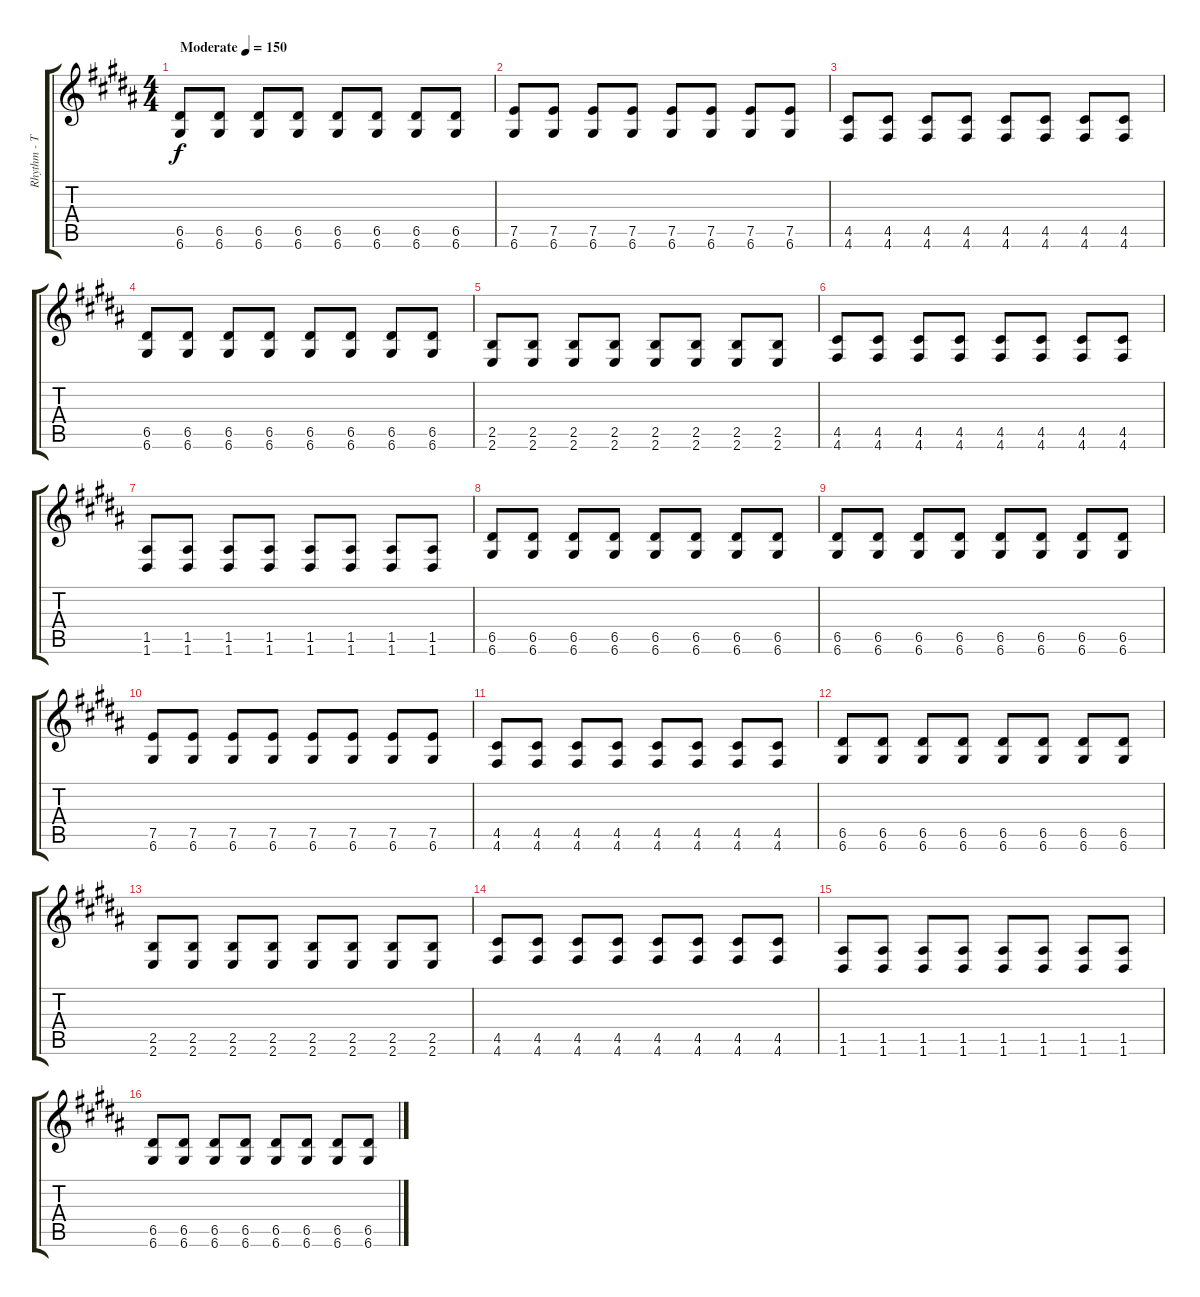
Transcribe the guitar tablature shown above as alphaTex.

\track ("Rhythm - Tim" "Rhythm - T") {instrument distortionguitar}
\staff {score tabs}
\tuning (E4 B3 G3 D3 A2 D2) {hide}
\ts (4 4)
\tempo (150 "Moderate")
\clef g2
\ks b
(6.5 6.6).8{dy f instrument acousticguitarsteel} (6.5 6.6).8 (6.5 6.6).8 (6.5 6.6).8 (6.5 6.6).8 (6.5 6.6).8 (6.5 6.6).8 (6.5 6.6).8 |
(7.5 6.6).8 (7.5 6.6).8 (7.5 6.6).8 (7.5 6.6).8 (7.5 6.6).8 (7.5 6.6).8 (7.5 6.6).8 (7.5 6.6).8 |
(4.5 4.6).8 (4.5 4.6).8 (4.5 4.6).8 (4.5 4.6).8 (4.5 4.6).8 (4.5 4.6).8 (4.5 4.6).8 (4.5 4.6).8 |
(6.5 6.6).8 (6.5 6.6).8 (6.5 6.6).8 (6.5 6.6).8 (6.5 6.6).8 (6.5 6.6).8 (6.5 6.6).8 (6.5 6.6).8 |
(2.5 2.6).8 (2.5 2.6).8 (2.5 2.6).8 (2.5 2.6).8 (2.5 2.6).8 (2.5 2.6).8 (2.5 2.6).8 (2.5 2.6).8 |
(4.5 4.6).8 (4.5 4.6).8 (4.5 4.6).8 (4.5 4.6).8 (4.5 4.6).8 (4.5 4.6).8 (4.5 4.6).8 (4.5 4.6).8 |
(1.5 1.6).8 (1.5 1.6).8 (1.5 1.6).8 (1.5 1.6).8 (1.5 1.6).8 (1.5 1.6).8 (1.5 1.6).8 (1.5 1.6).8 |
(6.5 6.6).8 (6.5 6.6).8 (6.5 6.6).8 (6.5 6.6).8 (6.5 6.6).8 (6.5 6.6).8 (6.5 6.6).8 (6.5 6.6).8 |
(6.5 6.6).8 (6.5 6.6).8 (6.5 6.6).8 (6.5 6.6).8 (6.5 6.6).8 (6.5 6.6).8 (6.5 6.6).8 (6.5 6.6).8 |
(7.5 6.6).8 (7.5 6.6).8 (7.5 6.6).8 (7.5 6.6).8 (7.5 6.6).8 (7.5 6.6).8 (7.5 6.6).8 (7.5 6.6).8 |
(4.5 4.6).8 (4.5 4.6).8 (4.5 4.6).8 (4.5 4.6).8 (4.5 4.6).8 (4.5 4.6).8 (4.5 4.6).8 (4.5 4.6).8 |
(6.5 6.6).8 (6.5 6.6).8 (6.5 6.6).8 (6.5 6.6).8 (6.5 6.6).8 (6.5 6.6).8 (6.5 6.6).8 (6.5 6.6).8 |
(2.5 2.6).8 (2.5 2.6).8 (2.5 2.6).8 (2.5 2.6).8 (2.5 2.6).8 (2.5 2.6).8 (2.5 2.6).8 (2.5 2.6).8 |
(4.5 4.6).8 (4.5 4.6).8 (4.5 4.6).8 (4.5 4.6).8 (4.5 4.6).8 (4.5 4.6).8 (4.5 4.6).8 (4.5 4.6).8 |
(1.5 1.6).8 (1.5 1.6).8 (1.5 1.6).8 (1.5 1.6).8 (1.5 1.6).8 (1.5 1.6).8 (1.5 1.6).8 (1.5 1.6).8 |
(6.5 6.6).8 (6.5 6.6).8 (6.5 6.6).8 (6.5 6.6).8 (6.5 6.6).8 (6.5 6.6).8 (6.5 6.6).8 (6.5 6.6).8
